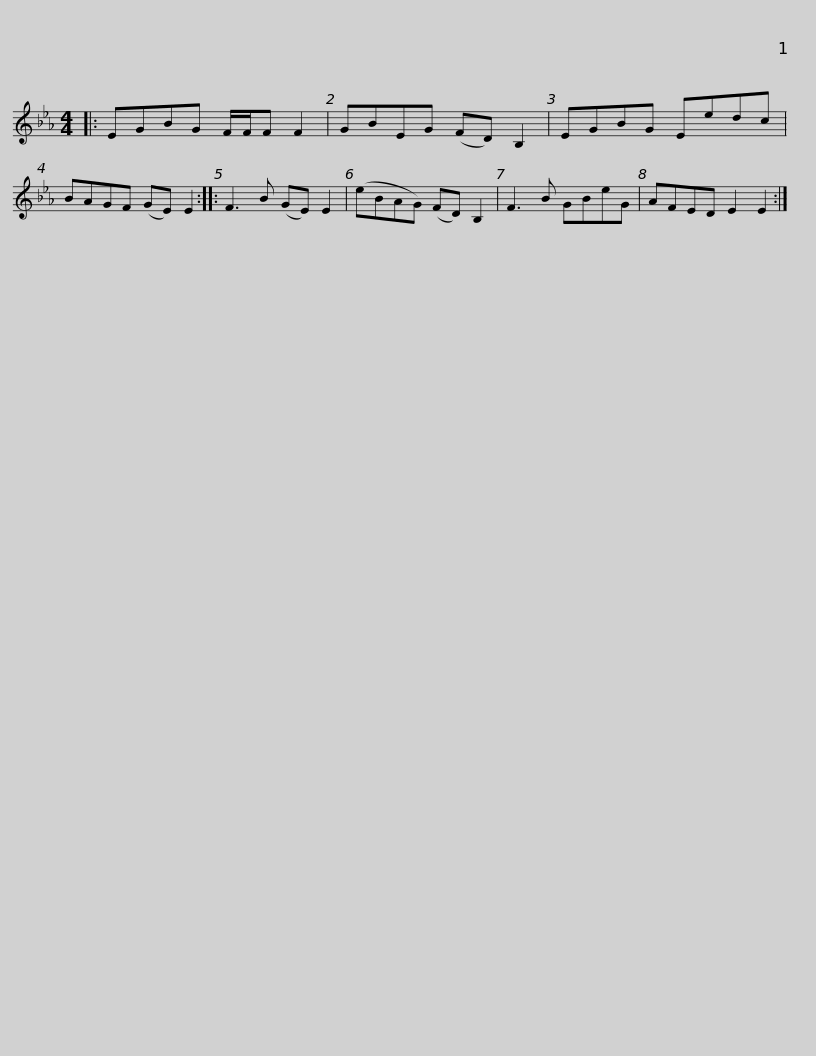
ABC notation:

X:1
L:1/8
M:4/4
I:linebreak $
K:Eb
V:1 treble
V:1
|: EGBG F/F/F F2 | GBEG (FD) B,2 | EGBG Eedc | BAGF (GE) E2 :: F3 B (GE) E2 |$ %5
 (eBAG) (FD) B,2 | F3 B GBeG | AFED E2 E2 :| %8
